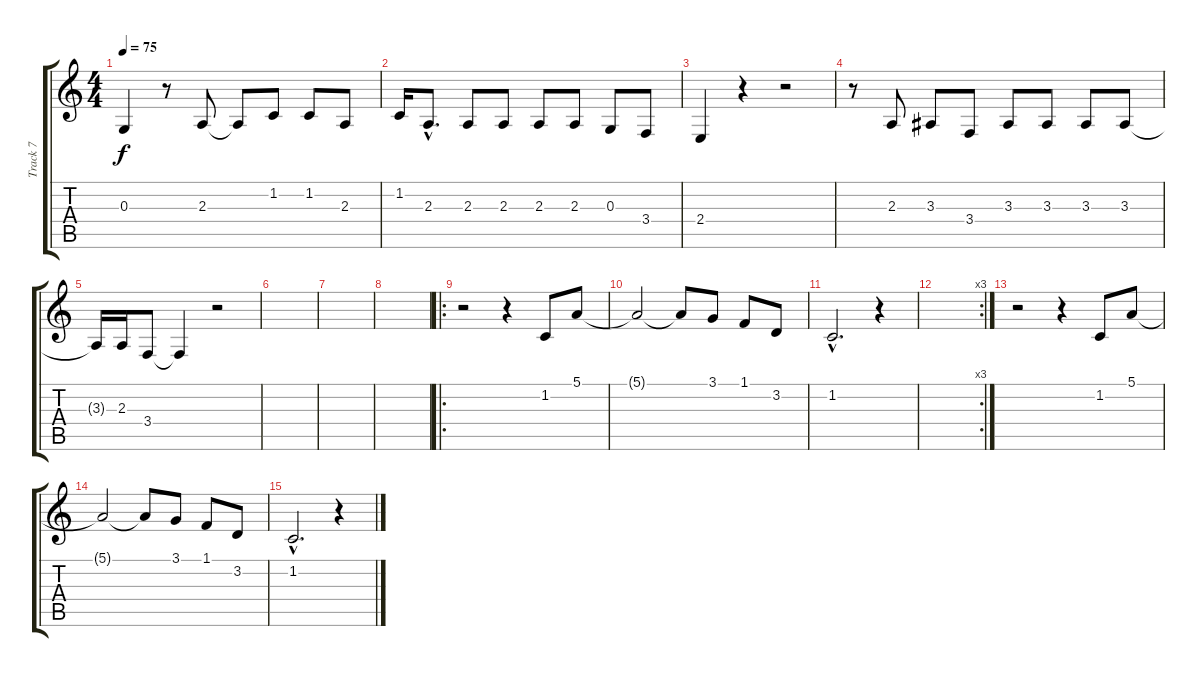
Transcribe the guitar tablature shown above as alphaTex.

\track ("Track 7" "Track 7") {instrument synthbrass1}
\staff {score tabs}
\tuning (E4 B3 G3 D3 A2 E2) {hide}
\ts (4 4)
\tempo 75
\clef g2
\ks c
0.3{t}.4{dy f} r.8 2.3.8 2.3{t}.8 1.2.8 1.2.8 2.3.8 |
1.2.16 2.3{hac}.8{d} 2.3.8 2.3.8 2.3.8 2.3.8 0.3.8 3.4.8 |
2.4.4 r.4 r.2 |
r.8 2.3.8 3.3.8 3.4.8 3.3.8 3.3.8 3.3.8 3.3.8 |
3.3{t}.16 2.3.16 3.4.8 3.4{t}.4 r.2 |
|
|
|
\ro
r.2 r.4 1.2.8 5.1.8 |
5.1{t}.2 5.1{t}.8 3.1.8 1.1.8 3.2.8 |
1.2{hac}.2{d} r.4 |
\rc 3
|
r.2 r.4 1.2.8 5.1.8 |
5.1{t}.2 5.1{t}.8 3.1.8 1.1.8 3.2.8 |
1.2{hac}.2{d} r.4
